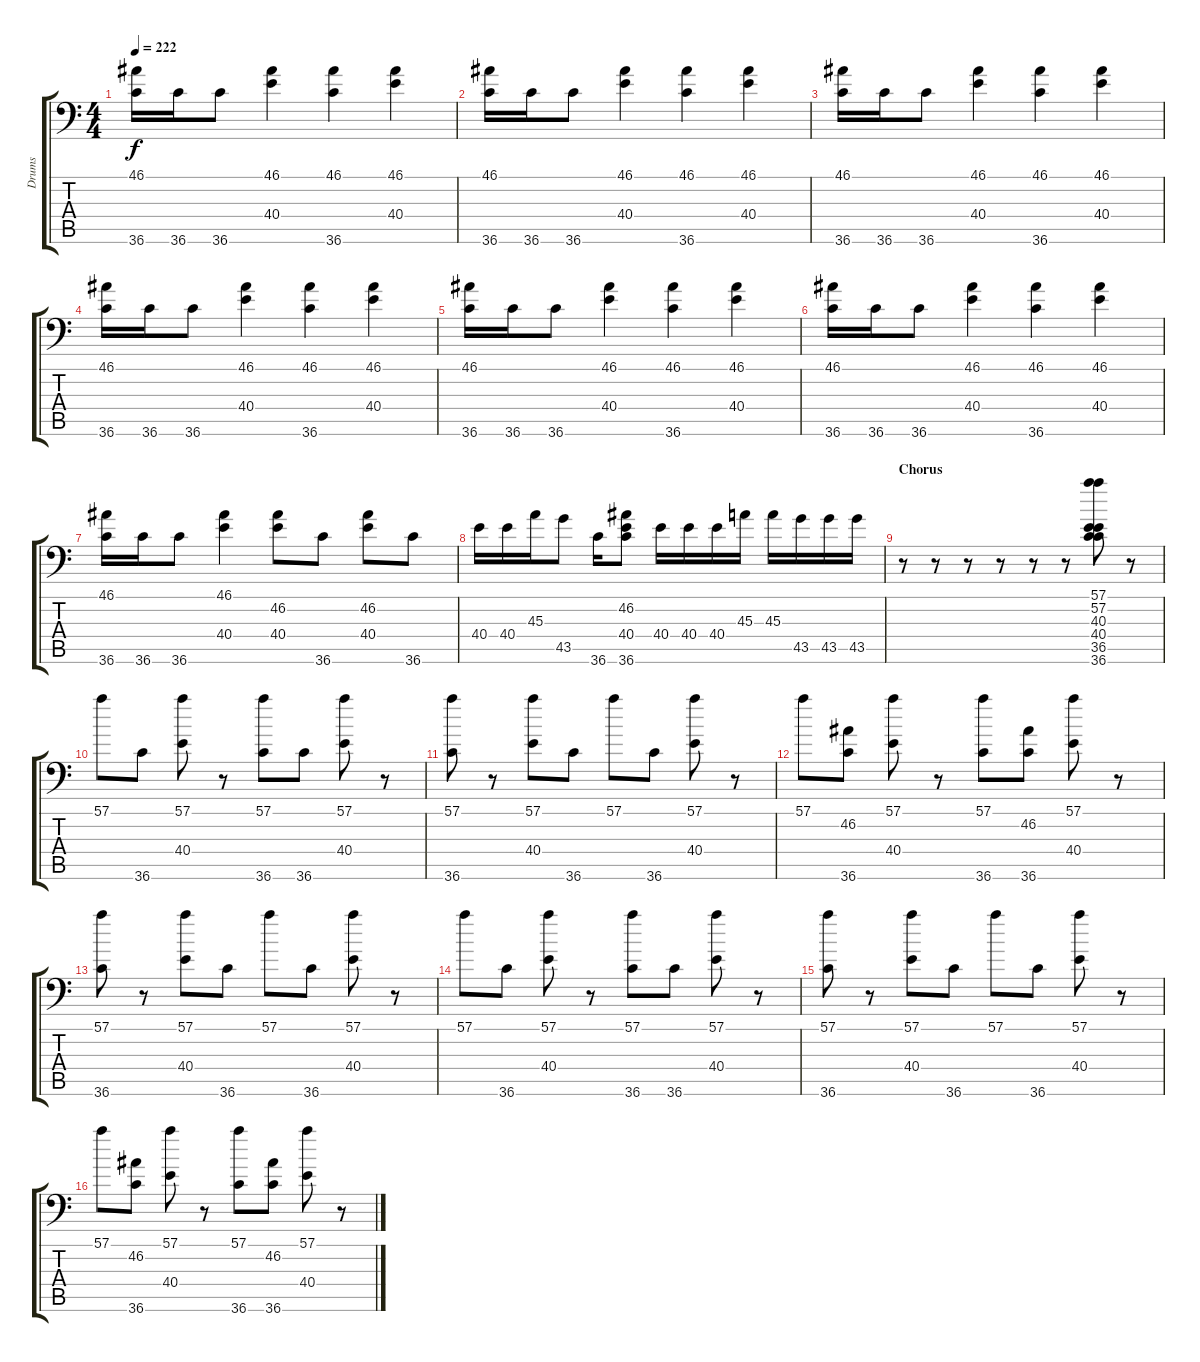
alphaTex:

\track ("Drums" "Drums") {instrument acousticgrandpiano}
\staff {score tabs}
\tuning (C-1 C-1 C-1 C-1 C-1 C-1) {hide}
\ts (4 4)
\tempo 222
\clef f4
\ks c
(46.1 36.6).16{dy f} 36.6.16 36.6.8 (46.1 40.4).4 (46.1 36.6).4 (46.1 40.4).4 |
(46.1 36.6).16 36.6.16 36.6.8 (46.1 40.4).4 (46.1 36.6).4 (46.1 40.4).4 |
(46.1 36.6).16 36.6.16 36.6.8 (46.1 40.4).4 (46.1 36.6).4 (46.1 40.4).4 |
(46.1 36.6).16 36.6.16 36.6.8 (46.1 40.4).4 (46.1 36.6).4 (46.1 40.4).4 |
(46.1 36.6).16 36.6.16 36.6.8 (46.1 40.4).4 (46.1 36.6).4 (46.1 40.4).4 |
(46.1 36.6).16 36.6.16 36.6.8 (46.1 40.4).4 (46.1 36.6).4 (46.1 40.4).4 |
(46.1 36.6).16 36.6.16 36.6.8 (46.1 40.4).4 (46.2 40.4).8 36.6.8 (46.2 40.4).8 36.6.8 |
40.4.16 40.4.16 45.3.16 43.5.8 36.6.16 (46.2 40.4 36.6).8 40.4.16 40.4.16 40.4.16 45.3.16 45.3.16 43.5.16 43.5.16 43.5.16 |
\section ("" "Chorus")
r.8 r.8 r.8 r.8 r.8 r.8 (57.1 57.2 40.3 40.4 36.5 36.6).8 r.8 |
57.1.8 36.6.8 (57.1 40.4).8 r.8 (57.1 36.6).8 36.6.8 (57.1 40.4).8 r.8 |
(57.1 36.6).8 r.8 (57.1 40.4).8 36.6.8 57.1.8 36.6.8 (57.1 40.4).8 r.8 |
57.1.8 (46.2 36.6).8 (57.1 40.4).8 r.8 (57.1 36.6).8 (46.2 36.6).8 (57.1 40.4).8 r.8 |
(57.1 36.6).8 r.8 (57.1 40.4).8 36.6.8 57.1.8 36.6.8 (57.1 40.4).8 r.8 |
57.1.8 36.6.8 (57.1 40.4).8 r.8 (57.1 36.6).8 36.6.8 (57.1 40.4).8 r.8 |
(57.1 36.6).8 r.8 (57.1 40.4).8 36.6.8 57.1.8 36.6.8 (57.1 40.4).8 r.8 |
57.1.8 (46.2 36.6).8 (57.1 40.4).8 r.8 (57.1 36.6).8 (46.2 36.6).8 (57.1 40.4).8 r.8
